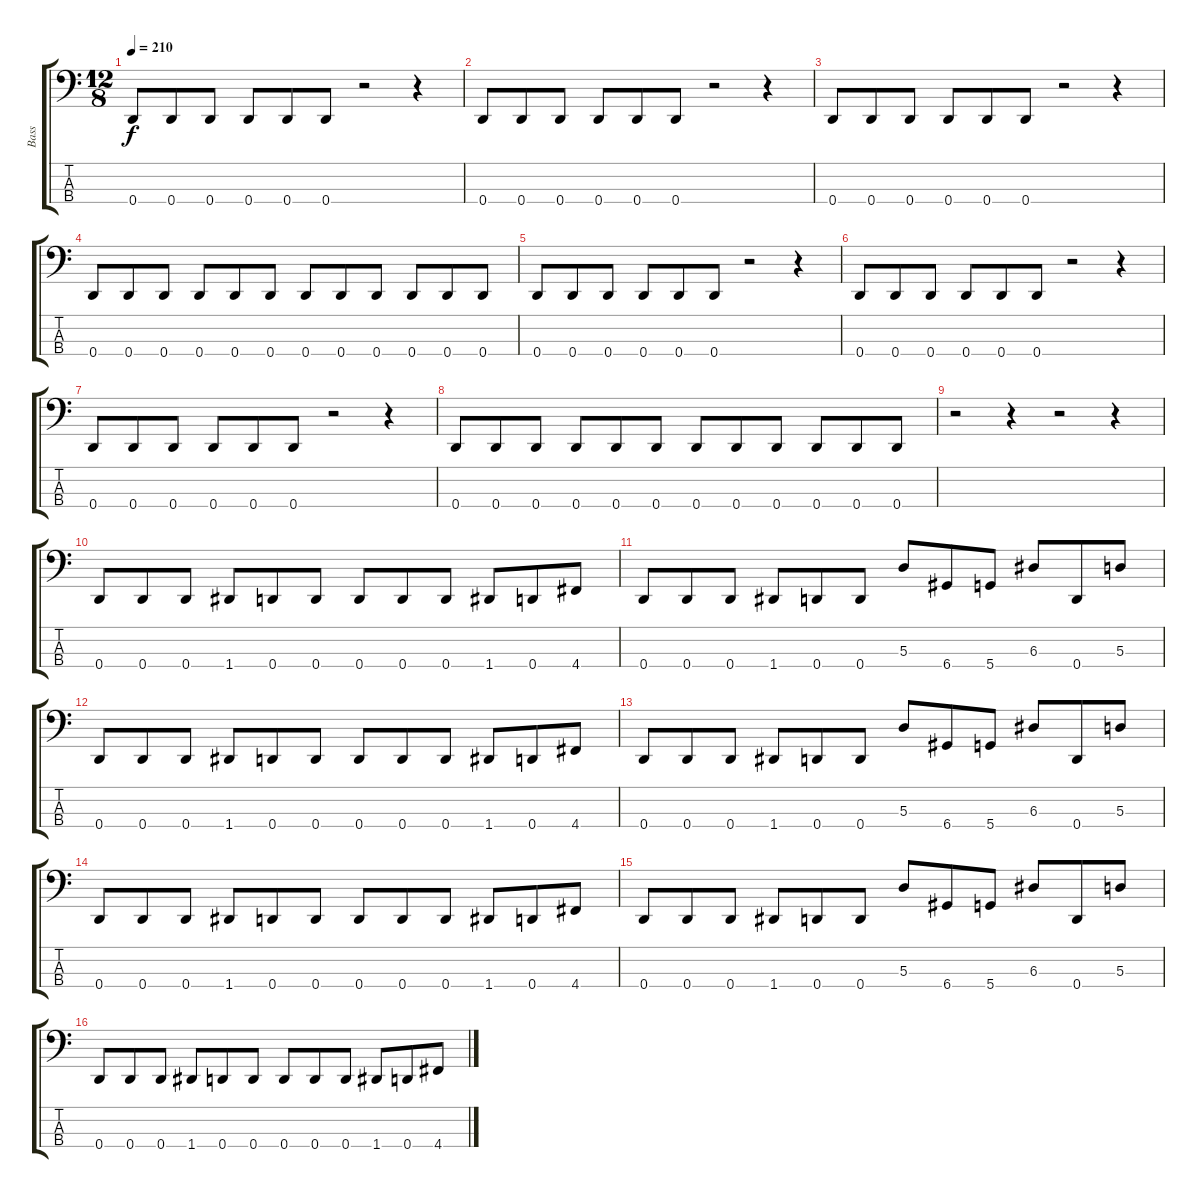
\track ("Bass" "Bass") {instrument electricbasspick}
\staff {score tabs}
\tuning (G2 D2 A1 D1) {hide}
\ts (12 8)
\tempo 210
\clef f4
\ks c
0.4.8{dy f instrument electricbasspick} 0.4.8 0.4.8 0.4.8 0.4.8 0.4.8 r.2 r.4 |
0.4.8 0.4.8 0.4.8 0.4.8 0.4.8 0.4.8 r.2 r.4 |
0.4.8 0.4.8 0.4.8 0.4.8 0.4.8 0.4.8 r.2 r.4 |
0.4.8 0.4.8 0.4.8 0.4.8 0.4.8 0.4.8 0.4.8 0.4.8 0.4.8 0.4.8 0.4.8 0.4.8 |
0.4.8 0.4.8 0.4.8 0.4.8 0.4.8 0.4.8 r.2 r.4 |
0.4.8 0.4.8 0.4.8 0.4.8 0.4.8 0.4.8 r.2 r.4 |
0.4.8 0.4.8 0.4.8 0.4.8 0.4.8 0.4.8 r.2 r.4 |
0.4.8 0.4.8 0.4.8 0.4.8 0.4.8 0.4.8 0.4.8 0.4.8 0.4.8 0.4.8 0.4.8 0.4.8 |
r.2 r.4 r.2 r.4 |
0.4.8 0.4.8 0.4.8 1.4.8 0.4.8 0.4.8 0.4.8 0.4.8 0.4.8 1.4.8 0.4.8 4.4.8 |
0.4.8 0.4.8 0.4.8 1.4.8 0.4.8 0.4.8 5.3.8 6.4.8 5.4.8 6.3.8 0.4.8 5.3.8 |
0.4.8 0.4.8 0.4.8 1.4.8 0.4.8 0.4.8 0.4.8 0.4.8 0.4.8 1.4.8 0.4.8 4.4.8 |
0.4.8 0.4.8 0.4.8 1.4.8 0.4.8 0.4.8 5.3.8 6.4.8 5.4.8 6.3.8 0.4.8 5.3.8 |
0.4.8 0.4.8 0.4.8 1.4.8 0.4.8 0.4.8 0.4.8 0.4.8 0.4.8 1.4.8 0.4.8 4.4.8 |
0.4.8 0.4.8 0.4.8 1.4.8 0.4.8 0.4.8 5.3.8 6.4.8 5.4.8 6.3.8 0.4.8 5.3.8 |
0.4.8 0.4.8 0.4.8 1.4.8 0.4.8 0.4.8 0.4.8 0.4.8 0.4.8 1.4.8 0.4.8 4.4.8
